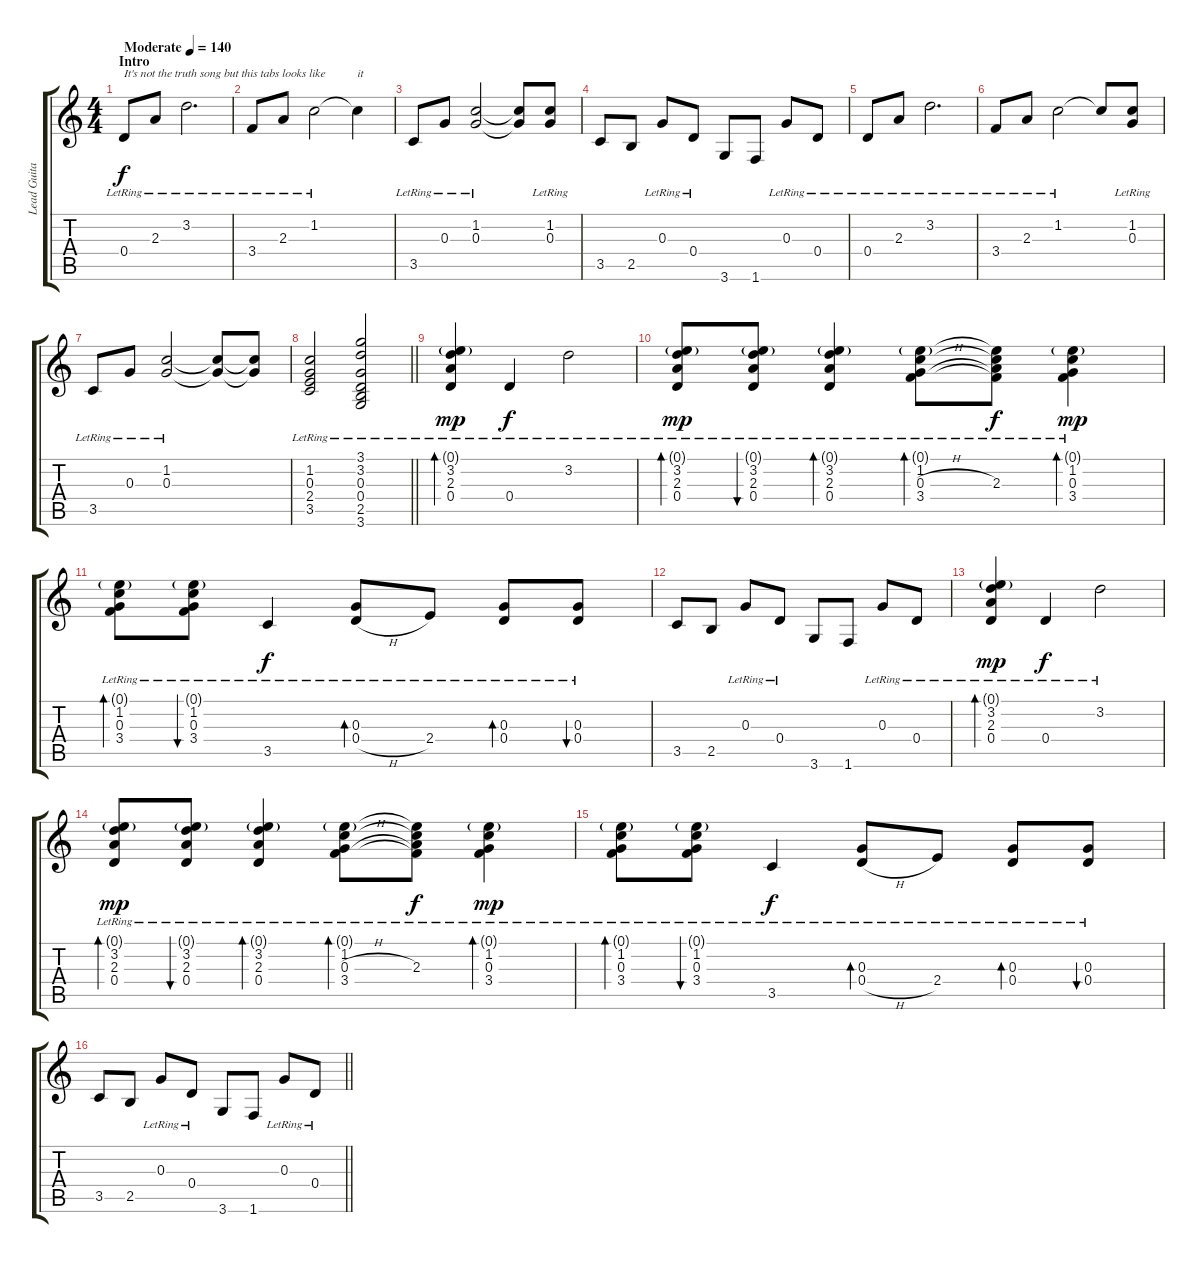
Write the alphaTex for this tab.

\track ("Lead Guitar" "Lead Guita") {instrument acousticguitarsteel}
\staff {score tabs}
\tuning (E4 B3 G3 D3 A2 E2) {hide}
\ts (4 4)
\section ("" "Intro")
\tempo (140 "Moderate")
\clef g2
\ks c
0.4{lr}.8{txt "It's not the truth song but this tabs looks like" dy f instrument acousticguitarsteel} 2.3{lr}.8 3.2{lr}.2{d} |
3.4{lr}.8 2.3{lr}.8 1.2{lr}.2 1.2{t}.4{txt "it"} |
3.5{lr}.8 0.3{lr}.8 (1.2{lr} 0.3{lr}).2 (1.2{t} 0.3{t}).8 (1.2{lr} 0.3{lr}).8 |
3.5.8 2.5.8 0.3{lr}.8 0.4{lr}.8 3.6.8 1.6.8 0.3{lr}.8 0.4{lr}.8 |
0.4{lr}.8 2.3{lr}.8 3.2{lr}.2{d} |
3.4{lr}.8 2.3{lr}.8 1.2{lr}.2 1.2{t}.8 (1.2{lr} 0.3).8 |
3.5{lr}.8 0.3{lr}.8 (1.2{lr} 0.3{lr}).2 (1.2{t} 0.3{t}).8 (1.2{t} 0.3{t}).8 |
\barLineRight lightlight
(1.2{lr} 0.3{lr} 2.4{lr} 3.5{lr}).2 (3.1 3.2{lr} 0.3{lr} 0.4{lr} 2.5{lr} 3.6).2 |
\section ("" "")
(0.1{g lr} 3.2{lr} 2.3{lr} 0.4{lr}).4{bd 240 dy mp} 0.4{lr}.4{dy f} 3.2{lr}.2 |
(0.1{g} 3.2 2.3 0.4{lr}).8{bd 240 dy mp} (0.1{g} 3.2 2.3 0.4{lr}).8{bu 240} (0.1{g} 3.2 2.3 0.4{lr}).4{bd 240} (0.1{g} 1.2 0.3{h} 3.4{lr}).8{bd 240} (0.1{t} 1.2{t} 2.3{lr} 3.4{t}).8{dy f} (0.1{g} 1.2 0.3 3.4{lr}).4{bd 240 dy mp} |
(0.1{g lr} 1.2{lr} 0.3{lr} 3.4{lr}).8{bd 240} (0.1{g lr} 1.2{lr} 0.3{lr} 3.4{lr}).8{bu 240} 3.5{lr}.4{dy f} (0.3{lr} 0.4{h lr}).8{bd 240} 2.4{lr}.8 (0.3{lr} 0.4{lr}).8{bd 240} (0.3 0.4{lr}).8{bu 240} |
3.5.8 2.5.8 0.3{lr}.8 0.4{lr}.8 3.6.8 1.6.8 0.3{lr}.8 0.4{lr}.8 |
(0.1{g lr} 3.2{lr} 2.3{lr} 0.4{lr}).4{bd 240 dy mp} 0.4{lr}.4{dy f} 3.2{lr}.2 |
(0.1{g} 3.2 2.3 0.4{lr}).8{bd 240 dy mp} (0.1{g} 3.2 2.3 0.4{lr}).8{bu 240} (0.1{g} 3.2 2.3 0.4{lr}).4{bd 240} (0.1{g} 1.2 0.3{h} 3.4{lr}).8{bd 240} (0.1{t} 1.2{t} 2.3{lr} 3.4{t}).8{dy f} (0.1{g} 1.2 0.3 3.4{lr}).4{bd 240 dy mp} |
(0.1{g lr} 1.2{lr} 0.3{lr} 3.4{lr}).8{bd 240} (0.1{g lr} 1.2{lr} 0.3{lr} 3.4{lr}).8{bu 240} 3.5{lr}.4{dy f} (0.3{lr} 0.4{h lr}).8{bd 240} 2.4{lr}.8 (0.3{lr} 0.4{lr}).8{bd 240} (0.3 0.4{lr}).8{bu 240} |
\barLineRight lightlight
3.5.8 2.5.8 0.3{lr}.8 0.4{lr}.8 3.6.8 1.6.8 0.3{lr}.8 0.4{lr}.8
